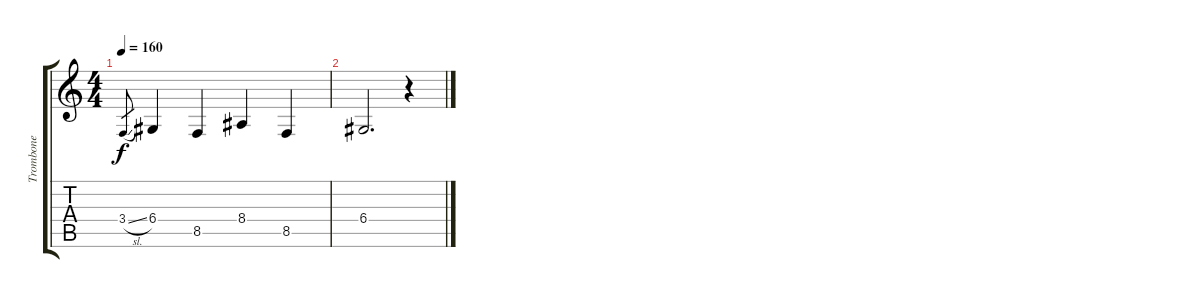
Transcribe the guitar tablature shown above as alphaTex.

\track ("Trombone" "Trombone") {instrument trombone}
\staff {score tabs}
\tuning (E4 B3 G3 D3 A2 E2) {hide}
\ts (4 4)
\tempo 160
\clef g2
\ks c
3.4{sl}.8{gr dy f} 6.4.4 8.5.4 8.4.4 8.5.4 |
6.4.2{d} r.4
